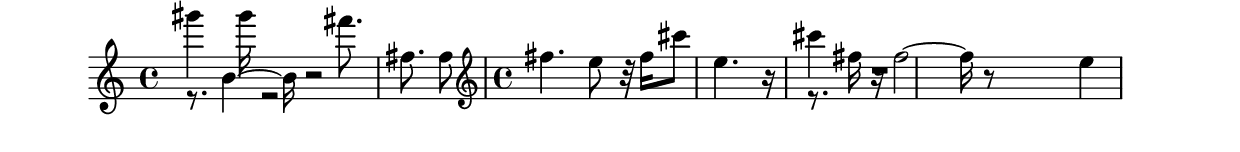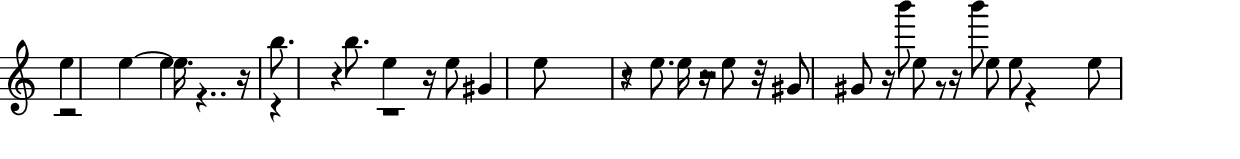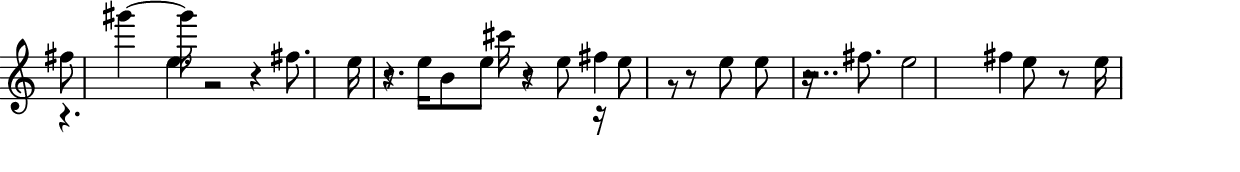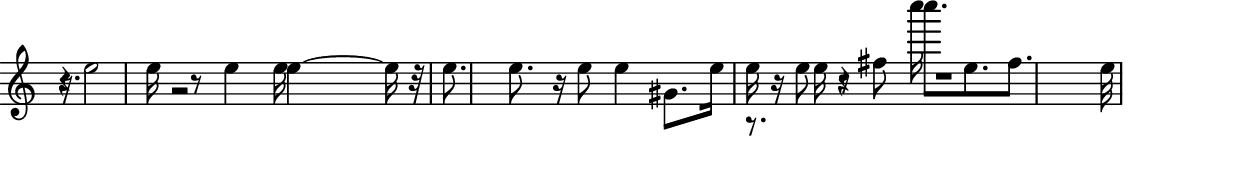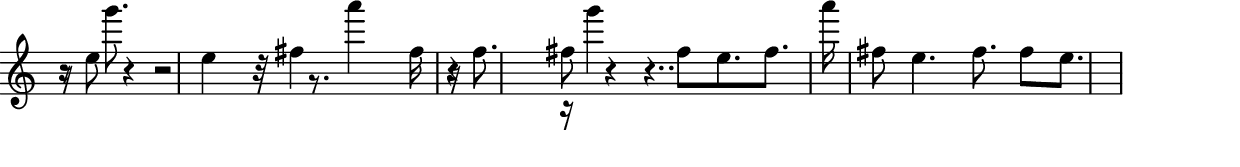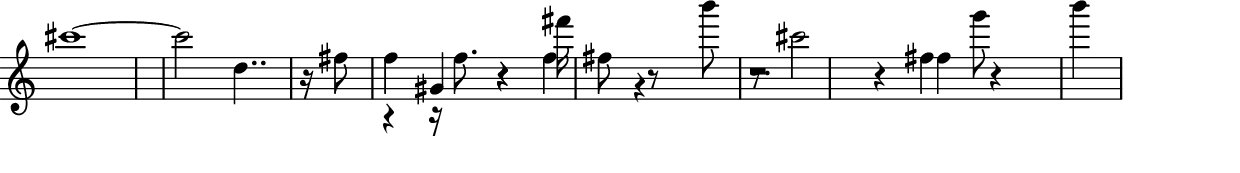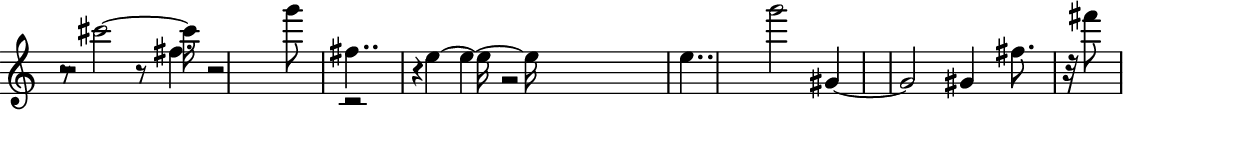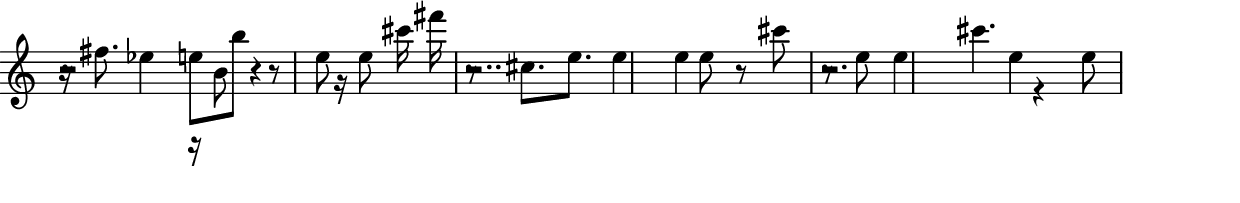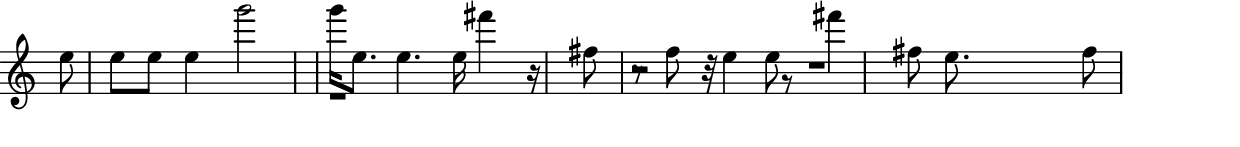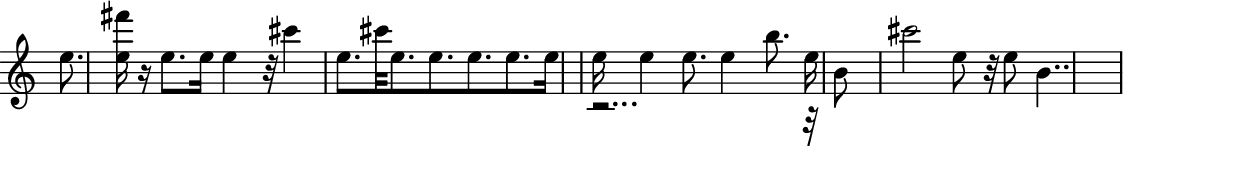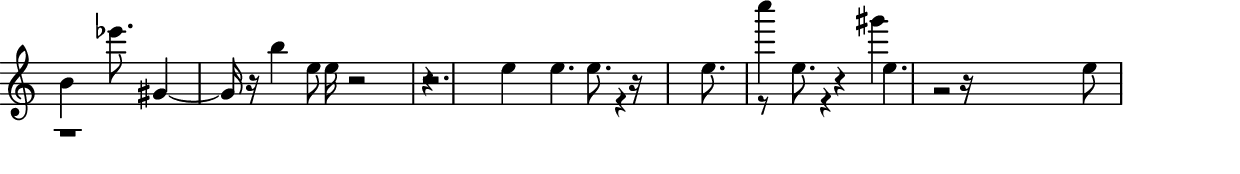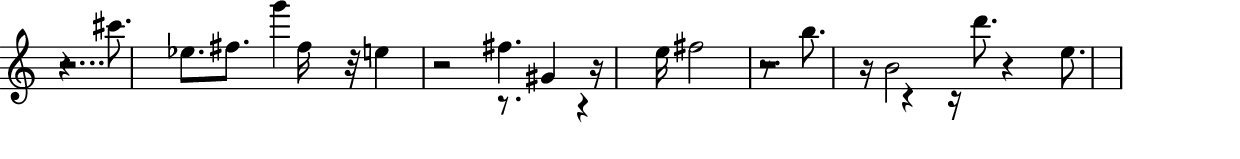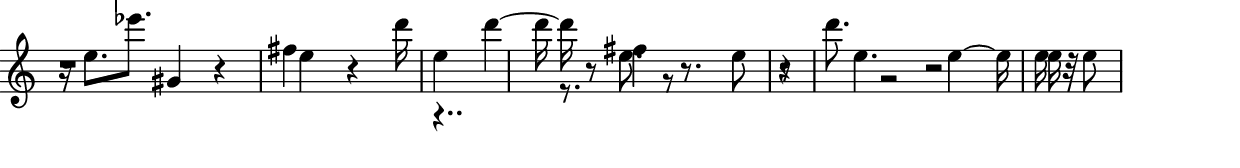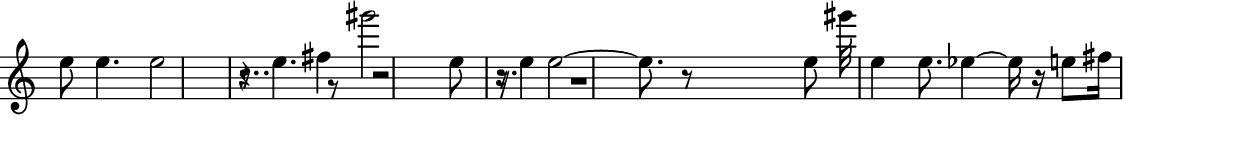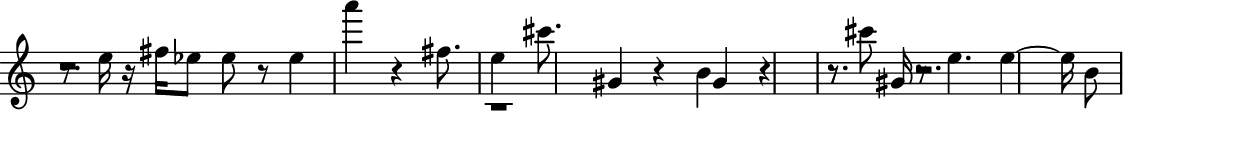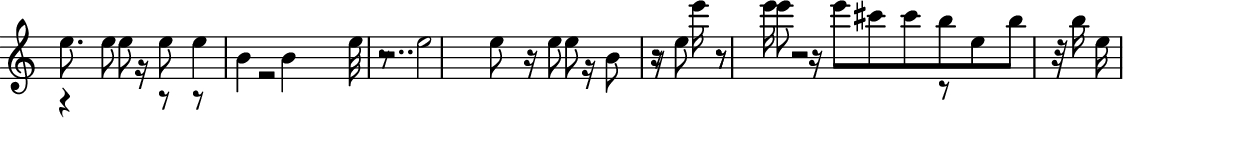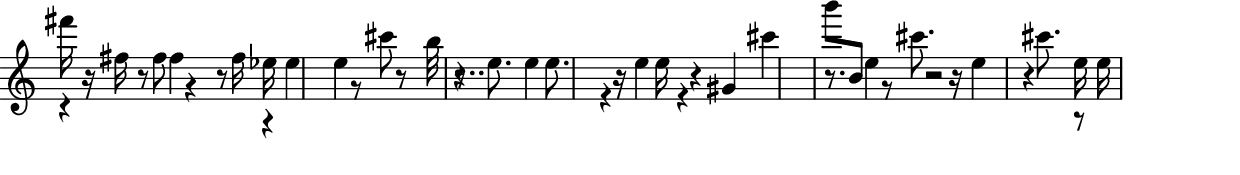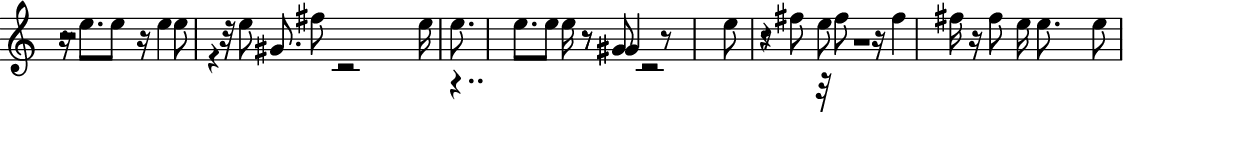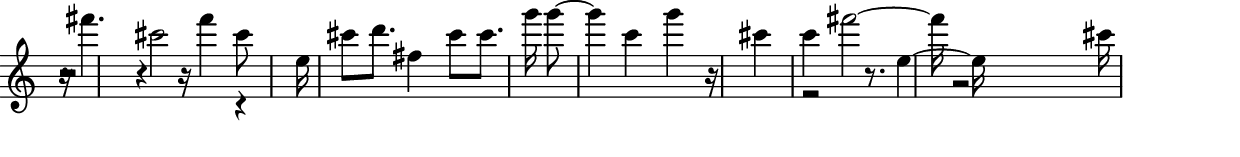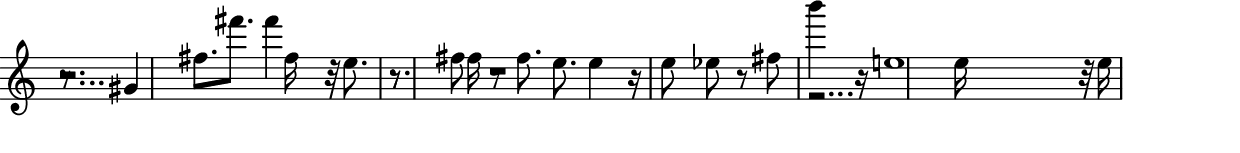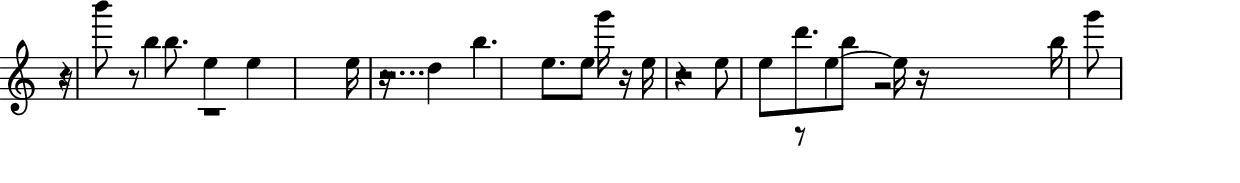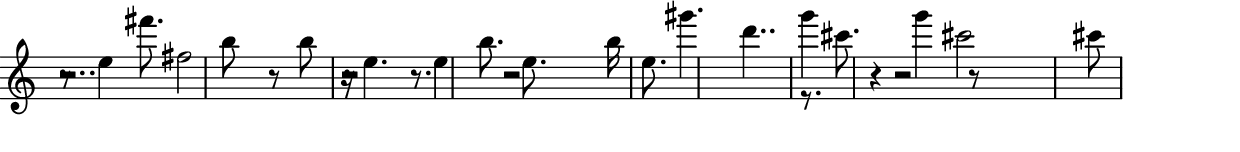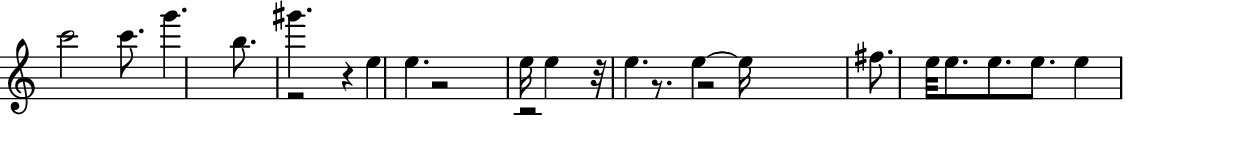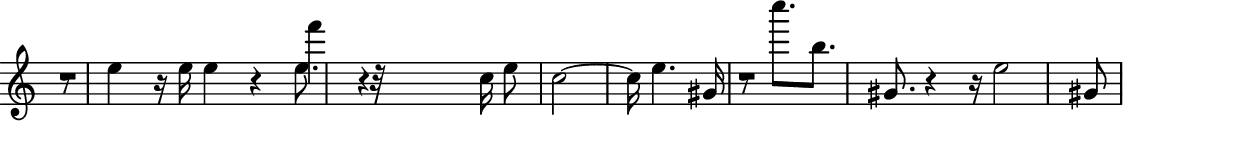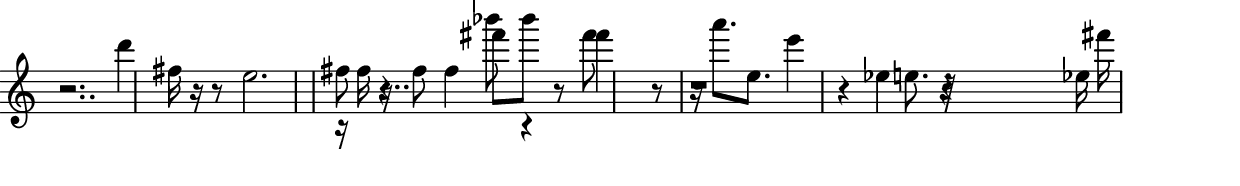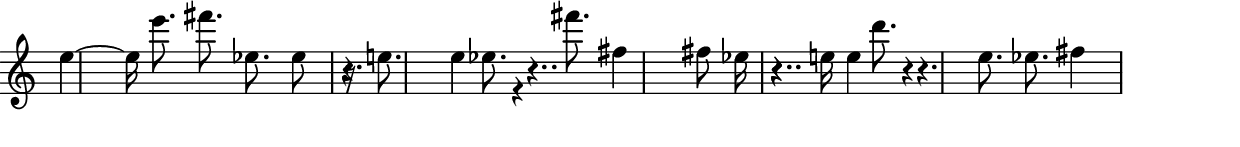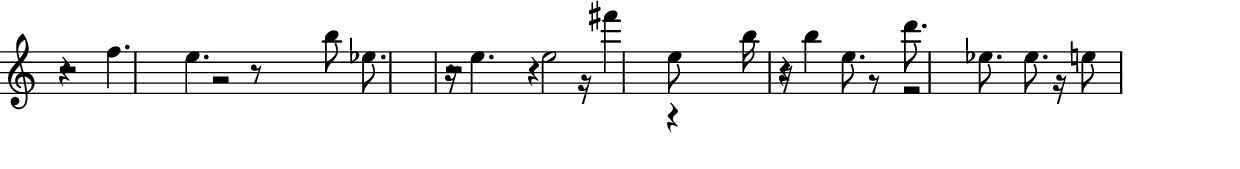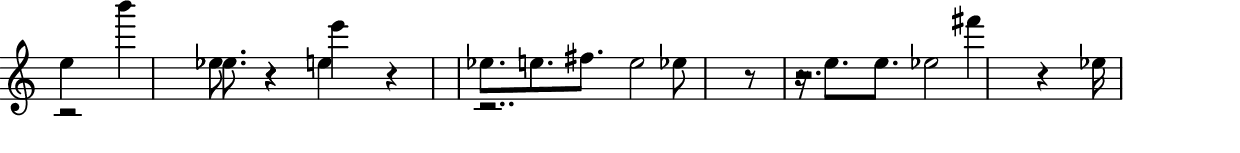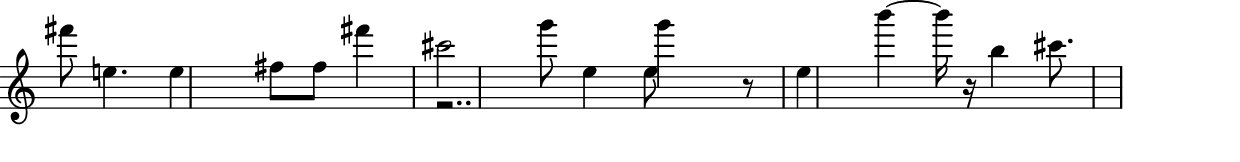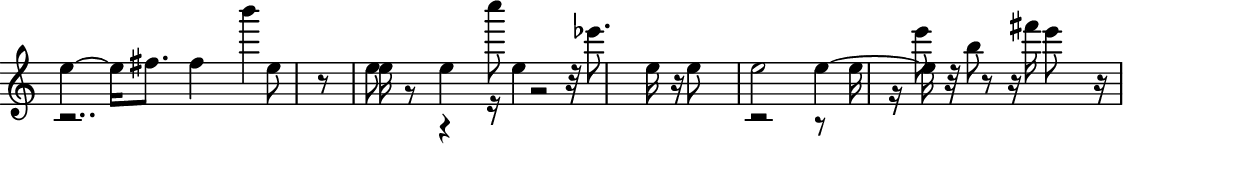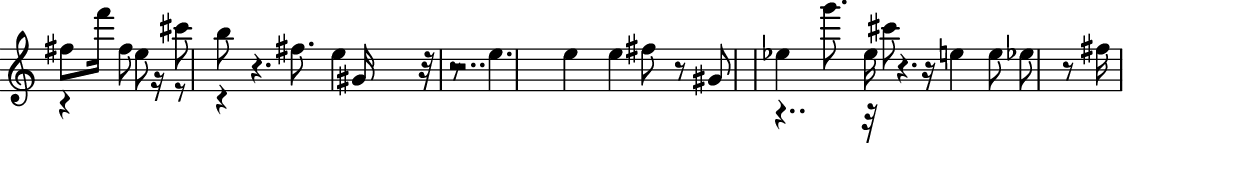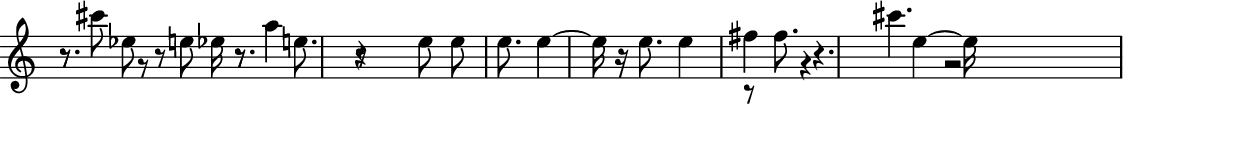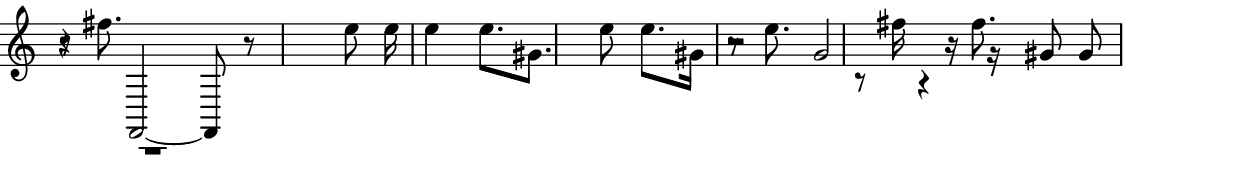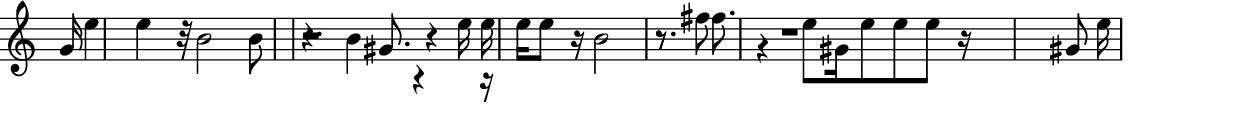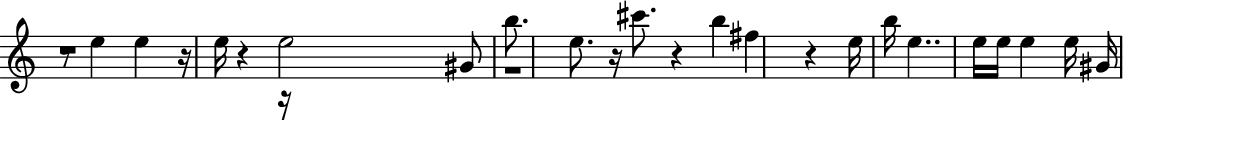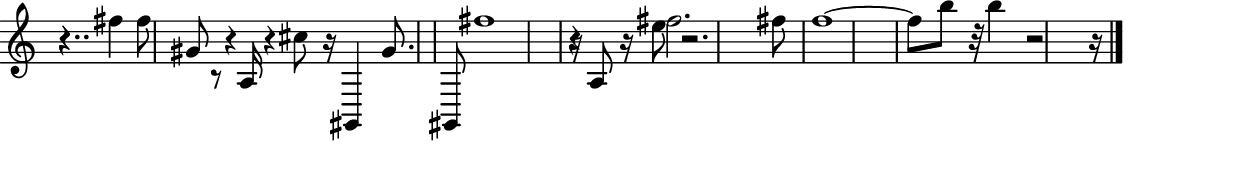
\version "2.24" 
\include "lilypond-book-preamble.ly"
    
color = #(define-music-function (parser location color) (string?) #{
        \once \override NoteHead #'color = #(x11-color color)
        \once \override Stem #'color = #(x11-color color)
        \once \override Rest #'color = #(x11-color color)
        \once \override Beam #'color = #(x11-color color)
     #})
    
\header { 
 
  } 
 
\score  { 
 
      << \new Staff  = ybcfbwxdbzawe { 
               << \new Voice { gis''' 4  
                      gis''' 16  
                      r 2  
                      fis''' 8.  
                      fis'' 8.  
                      fis'' 8  ~  
                       } 
                     
 
                \new Voice { r 8.  
                      b' 4  ~  
                      b' 16  
                      r 2  
                       } 
                     
 
                 >>
               
             \clef "treble" 
             \time 4/4
             \bar "|"  %{ end measure 1 %} 
             fis'' 4.  
             e'' 8  
             r 32  
             fis'' 16  
             cis''' 8  
             e'' 4.  
             r 16  
             \bar "|"  %{ end measure 2 %} 
             
               << \new Voice { cis''' 4  
                      r 16  
                      fis'' 2  ~  
                      fis'' 16  
                      r 8  
                       } 
                     
 
                \new Voice { r 8.  
                      fis'' 16  
                      r 1  
                      e'' 4  
                       } 
                     
 
                 >>
               
             \bar "|"  %{ end measure 3 %} 
             
               << \new Voice { e'' 4  
                      e'' 4  ~  
                      e'' 16  
                      r 4..  
                       } 
                     
 
                \new Voice { r 2  
                      e'' 4..  
                      r 16  
                       } 
                     
 
                 >>
               
             \bar "|"  %{ end measure 4 %} 
             
               << \new Voice { b'' 8.  
                      r 4  
                      e'' 4  
                      r 16  
                      e'' 8  
                      gis' 4  
                      e'' 8  ~  
                       } 
                     
 
                \new Voice { r 4  
                      b'' 8.  
                      r 1  
                       } 
                     
 
                 >>
               
             \bar "|"  %{ end measure 5 %} 
             
               << \new Voice { r 8  
                      e'' 8.  
                      r 16  
                      e'' 8  
                      r 32  
                      gis' 8  
                      gis' 8  
                      r 16  
                      e'' 8  
                      r 16  
                      b''' 8  
                      e'' 8  
                       } 
                     
 
                \new Voice { r 4  
                      e'' 16  
                      r 2  
                      b''' 8  
                      r 8  
                      e'' 8  
                      r 4  
                       } 
                     
 
                 >>
               
             e'' 8  
             \bar "|"  %{ end measure 6 %} 
             
               << \new Voice { fis'' 8  
                      gis''' 4  ~  
                      gis''' 16  
                      r 2  
                      fis'' 8.  
                      e'' 16  ~  
                       } 
                     
 
                \new Voice { r 4.  
                      e'' 4.  
                      r 4  
                       } 
                     
 
                 >>
               
             \bar "|"  %{ end measure 7 %} 
             
               << \new Voice { r 8  
                      e'' 16  
                      b' 8  
                      e'' 8  
                      r 8  
                      e'' 8  
                      fis'' 4  
                      r 8  
                      e'' 8  ~  
                       } 
                     
 
                \new Voice { r 4.  
                      cis''' 16  
                      r 4  
                      r 16  
                      e'' 8  
                      r 8  
                       } 
                     
 
                 >>
               
             e'' 8  
             \bar "|"  %{ end measure 8 %} 
             
               << \new Voice { r 16  
                      fis'' 8.  
                      e'' 2  
                      fis'' 4  
                      r 8  
                       } 
                     
 
                \new Voice { r 2..  
                      e'' 8  
                       } 
                     
 
                 >>
               
             e'' 16  
             \bar "|"  %{ end measure 9 %} 
             
               << \new Voice { r 16  
                      e'' 2  
                      r 8  
                      e'' 4  
                      e'' 4  ~  
                      e'' 16  
                      r 32  
                       } 
                     
 
                \new Voice { r 4.  
                      e'' 16  
                      r 2  
                      e'' 16  ~  
                       } 
                     
 
                 >>
               
             \bar "|"  %{ end measure 10 %} 
             e'' 8.  
             e'' 8.  
             r 16  
             e'' 8  
             e'' 4  
             gis' 8.  
             e'' 16  ~  
             \bar "|"  %{ end measure 11 %} 
             
               << \new Voice { e'' 16  
                      r 16  
                      e'' 8  
                      r 8  
                      fis'' 8  
                      c'''' 8.  
                      e'' 8.  
                      fis'' 8.  ~  
                       } 
                     
 
                \new Voice { r 8.  
                      e'' 16  
                      r 4  
                      c'''' 16  
                      r 1  
                       } 
                     
 
                 >>
               
             e'' 32  
             \bar "|"  %{ end measure 12 %} 
             
               << \new Voice { r 16  
                      e'' 8  
                      r 4  
                      e'' 4  
                      r 32  
                      fis'' 4  
                      a''' 4  ~  
                       } 
                     
 
                \new Voice { r 8  
                      g''' 8.  
                      r 2  
                      r 8.  
                       } 
                     
 
                 >>
               
             fis'' 16  
             \bar "|"  %{ end measure 13 %} 
             
               << \new Voice { r 16  
                      fis'' 8.  
                      fis'' 8  
                      r 4  
                      fis'' 8  
                      e'' 8.  
                      fis'' 8.  ~  
                       } 
                     
 
                \new Voice { r 4  
                      r 16  
                      g''' 4  
                      r 4..  
                       } 
                     
 
                 >>
               
             a''' 16  
             \bar "|"  %{ end measure 14 %} 
             fis'' 8  
             e'' 4.  
             fis'' 8.  
             fis'' 8  
             e'' 8.  
             \bar "|"  %{ end measure 15 %} 
             cis''' 1  ~  
             \bar "|"  %{ end measure 16 %} 
             cis''' 2  
             d'' 4..  
             r 16  
             fis'' 8  ~  
             \bar "|"  %{ end measure 17 %} 
             
               << \new Voice { fis'' 4  
                      gis' 4  
                      r 4  
                      fis''' 16  
                      fis'' 8  
                      r 4  
                      b''' 8  ~  
                       } 
                     
 
                \new Voice { r 4  
                      r 16  
                      fis'' 8.  
                      r 4  
                      fis'' 4  
                      r 8  
                       } 
                     
 
                 >>
               
             \bar "|"  %{ end measure 18 %} 
             
               << \new Voice { r 8.  
                      cis''' 2  
                      r 4  
                      fis'' 4  
                      g''' 8  ~  
                       } 
                     
 
                \new Voice { r 1  
                      fis'' 4  
                      r 4  
                       } 
                     
 
                 >>
               
             b''' 4  
             \bar "|"  %{ end measure 19 %} 
             
               << \new Voice { r 8  
                      cis''' 2  ~  
                      cis''' 16  
                      r 2  
                       } 
                     
 
                \new Voice { r 2  
                      r 8  
                      fis'' 4.  
                       } 
                     
 
                 >>
               
             g''' 8  
             \bar "|"  %{ end measure 20 %} 
             
               << \new Voice { fis'' 4..  
                      r 4  
                      e'' 4  ~  
                      e'' 16  ~  
                       } 
                     
 
                \new Voice { r 2  
                      e'' 4  ~  
                      e'' 16  
                      r 2  
                       } 
                     
 
                 >>
               
             \bar "|"  %{ end measure 21 %} 
             e'' 4..  
             g''' 2  
             gis' 4  ~  
             \bar "|"  %{ end measure 22 %} 
             gis' 2  
             gis' 4  
             fis'' 8.  
             r 32  
             fis''' 8  ~  
             \bar "|"  %{ end measure 23 %} 
             
               << \new Voice { r 16  
                      fis'' 8.  
                      ees'' 4  
                      e'' 8  
                      b'' 8  
                      r 8  
                      e'' 8  
                      e'' 8  
                      cis''' 16  ~  
                       } 
                     
 
                \new Voice { r 2  
                      r 16  
                      b' 8  
                      r 4  
                      r 16  
                       } 
                     
 
                 >>
               
             fis''' 16  
             \bar "|"  %{ end measure 24 %} 
             
               << \new Voice { r 8  
                      cis'' 8.  
                      e'' 8.  
                      e'' 4  
                      e'' 4  
                      r 8  
                       } 
                     
 
                \new Voice { r 2..  
                      e'' 8  ~  
                       } 
                     
 
                 >>
               
             cis''' 8  
             \bar "|"  %{ end measure 25 %} 
             
               << \new Voice { r 8  
                      e'' 8  
                      e'' 4  
                      cis''' 4.  
                      r 4  
                       } 
                     
 
                \new Voice { r 2.  
                      e'' 4  
                       } 
                     
 
                 >>
               
             e'' 8  
             \bar "|"  %{ end measure 26 %} 
             e'' 8  
             e'' 8  
             e'' 8  
             e'' 4  
             g''' 2  ~  
             \bar "|"  %{ end measure 27 %} 
             
               << \new Voice { g''' 16  
                      e'' 8.  
                      e'' 4.  
                      e'' 16  
                      fis''' 4  
                      r 16  
                       } 
                     
 
                \new Voice { r 1  
                      fis'' 8  ~  
                       } 
                     
 
                 >>
               
             \bar "|"  %{ end measure 28 %} 
             
               << \new Voice { r 8  
                      fis'' 8  
                      r 32  
                      e'' 4  
                      r 8  
                      fis''' 4  
                      fis'' 8  
                      e'' 8.  
                       } 
                     
 
                \new Voice { r 2  
                      e'' 8  
                      r 1  
                       } 
                     
 
                 >>
               
             fis'' 8  
             \bar "|"  %{ end measure 29 %} 
             e'' 8.  
             < fis'''  e''  > 16   
             r 16  
             e'' 8.  
             e'' 16  
             e'' 4  
             r 32  
             cis''' 4  ~  
             \bar "|"  %{ end measure 30 %} 
             e'' 8.  
             cis''' 32  
             e'' 8.  
             e'' 8.  
             e'' 8.  
             e'' 8.  
             e'' 16  ~  
             \bar "|"  %{ end measure 31 %} 
             
               << \new Voice { e'' 16  
                      e'' 4  
                      e'' 8.  
                      e'' 4  
                      b'' 8.  
                      r 32  
                      b' 8  
                       } 
                     
 
                \new Voice { r 2...  
                      e'' 16  
                       } 
                     
 
                 >>
               
             \bar "|"  %{ end measure 32 %} 
             cis''' 2  
             e'' 8  
             r 32  
             e'' 8  
             b' 4..  ~  
             \bar "|"  %{ end measure 33 %} 
             
               << \new Voice { b' 4  
                      ees''' 8.  
                      gis' 4  ~  
                      gis' 16  
                      r 16  
                      b'' 4  
                      e'' 16  ~  
                       } 
                     
 
                \new Voice { r 1  
                      e'' 8  
                      r 2  
                       } 
                     
 
                 >>
               
             \bar "|"  %{ end measure 34 %} 
             
               << \new Voice { r 4  
                      e'' 4  
                      e'' 4.  
                      r 4  
                       } 
                     
 
                \new Voice { r 2.  
                      e'' 8.  
                      r 16  
                       } 
                     
 
                 >>
               
             e'' 8.  
             \bar "|"  %{ end measure 35 %} 
             
               << \new Voice { c'''' 4  
                      r 4  
                      gis''' 4  
                      r 2  
                      e'' 8  ~  
                       } 
                     
 
                \new Voice { r 8  
                      e'' 8.  
                      r 4  
                      e'' 4.  
                      r 16  
                       } 
                     
 
                 >>
               
             \bar "|"  %{ end measure 36 %} 
             
               << \new Voice { r 4  
                      cis''' 8.  
                      ees'' 8.  
                      fis'' 8.  
                      g''' 4  
                      r 32  
                       } 
                     
 
                \new Voice { r 2...  
                      fis'' 16  ~  
                       } 
                     
 
                 >>
               
             e'' 4  
             \bar "|"  %{ end measure 37 %} 
             
               << \new Voice { r 2  
                      fis'' 4.  
                      r 4  
                      e'' 16  ~  
                       } 
                     
 
                \new Voice { r 2  
                      r 8.  
                      gis' 4  
                      r 16  
                       } 
                     
 
                 >>
               
             fis'' 2  
             \bar "|"  %{ end measure 38 %} 
             
               << \new Voice { r 8.  
                      b'' 8.  
                      r 16  
                      b' 2  
                      r 4  
                       } 
                     
 
                \new Voice { r 2  
                      r 4  
                      r 16  
                      d''' 8.  ~  
                       } 
                     
 
                 >>
               
             e'' 8.  
             \bar "|"  %{ end measure 39 %} 
             
               << \new Voice { r 16  
                      e'' 8.  
                      ees''' 8.  
                      gis' 4  
                      r 4  
                      fis'' 4  
                       } 
                     
 
                \new Voice { r 1  
                      e'' 4  
                      r 4  
                       } 
                     
 
                 >>
               
             d''' 16  
             \bar "|"  %{ end measure 40 %} 
             
               << \new Voice { e'' 4  
                      d''' 4  ~  
                      d''' 16  
                      r 8  
                      fis'' 4  
                      r 8.  
                      e'' 8  ~  
                       } 
                     
 
                \new Voice { r 4..  
                      d''' 16  
                      r 8.  
                      e'' 8.  
                      r 8  
                       } 
                     
 
                 >>
               
             \bar "|"  %{ end measure 41 %} 
             
               << \new Voice { r 8  
                      d''' 8.  
                      r 2  
                      e'' 4  ~  
                      e'' 16  
                      e'' 16  ~  
                       } 
                     
 
                \new Voice { r 4  
                      e'' 4.  
                      r 2  
                      e'' 16  
                      r 32  
                       } 
                     
 
                 >>
               
             e'' 8  
             \bar "|"  %{ end measure 42 %} 
             e'' 8  
             e'' 4.  
             e'' 2  ~  
             \bar "|"  %{ end measure 43 %} 
             
               << \new Voice { r 8  
                      e'' 4.  
                      r 8  
                      gis''' 2  ~  
                       } 
                     
 
                \new Voice { r 4..  
                      fis'' 4  
                      r 2  
                       } 
                     
 
                 >>
               
             e'' 8  
             \bar "|"  %{ end measure 44 %} 
             
               << \new Voice { r 16  
                      e'' 4  
                      r 1  
                      e'' 8  ~  
                       } 
                     
 
                \new Voice { r 8.  
                      e'' 2  ~  
                      e'' 8.  
                      r 8  
                       } 
                     
 
                 >>
               
             gis''' 32  
             \bar "|"  %{ end measure 45 %} 
             e'' 4  
             e'' 8.  
             ees'' 4  ~  
             ees'' 16  
             r 16  
             e'' 8  
             fis'' 16  ~  
             \bar "|"  %{ end measure 46 %} 
             
               << \new Voice { r 8.  
                      e'' 16  
                      r 16  
                      fis'' 16  
                      ees'' 8  
                      ees'' 8  
                      r 8  
                      ees'' 4  
                       } 
                     
 
                \new Voice { r 1  
                      a''' 4  
                      r 4  
                       } 
                     
 
                 >>
               
             fis'' 8.  
             \bar "|"  %{ end measure 47 %} 
             
               << \new Voice { e'' 4  
                      cis''' 8.  
                      gis' 4  
                      r 4  
                      b' 4  ~  
                       } 
                     
 
                \new Voice { r 1  
                      gis' 4  
                      r 4  
                       } 
                     
 
                 >>
               
             \bar "|"  %{ end measure 48 %} 
             
               << \new Voice { r 8  
                      cis''' 8  
                      r 8  
                      e'' 4.  
                      e'' 4  ~  
                      e'' 16  ~  
                       } 
                     
 
                \new Voice { r 8.  
                      gis' 16  
                      r 2.  
                       } 
                     
 
                 >>
               
             b' 8  
             \bar "|"  %{ end measure 49 %} 
             
               << \new Voice { e'' 8.  
                      e'' 8  
                      r 16  
                      e'' 8  
                      r 8  
                      b' 4  
                      b' 4  ~  
                       } 
                     
 
                \new Voice { r 4  
                      e'' 8  
                      r 8  
                      e'' 4  
                      r 2  
                       } 
                     
 
                 >>
               
             e'' 32  
             \bar "|"  %{ end measure 50 %} 
             
               << \new Voice { r 8  
                      e'' 2  
                      e'' 8  
                      r 16  
                      e'' 8  
                      r 16  
                       } 
                     
 
                \new Voice { r 2..  
                      e'' 8  ~  
                       } 
                     
 
                 >>
               
             b' 8  
             \bar "|"  %{ end measure 51 %} 
             
               << \new Voice { r 16  
                      e'' 8  
                      r 8  
                      e''' 8  
                      r 16  
                      e''' 8  
                      cis''' 8  
                      cis''' 8  
                      b'' 8  
                      e'' 8  
                      b'' 8  
                      r 32  
                      b'' 16  ~  
                       } 
                     
 
                \new Voice { r 8  
                      e''' 16  
                      r 8  
                      e''' 16  
                      r 2  
                      r 8  
                       } 
                     
 
                 >>
               
             e'' 16  
             \bar "|"  %{ end measure 52 %} 
             
               << \new Voice { fis''' 16  
                      r 16  
                      fis'' 16  
                      r 8  
                      fis'' 4  
                      r 8  
                      ees'' 16  
                      ees'' 4  
                      r 8  
                      cis''' 8  ~  
                       } 
                     
 
                \new Voice { r 4  
                      fis'' 8  
                      r 4  
                      fis'' 16  
                      r 4  
                      e'' 4  
                      r 8  
                       } 
                     
 
                 >>
               
             b'' 32  
             \bar "|"  %{ end measure 53 %} 
             
               << \new Voice { r 8  
                      e'' 8.  
                      e'' 4  
                      r 4  
                      e'' 16  
                      r 4  
                      gis' 4  
                       } 
                     
 
                \new Voice { r 4..  
                      e'' 8.  
                      r 16  
                      e'' 4  
                      r 4  
                       } 
                     
 
                 >>
               
             cis''' 4  
             \bar "|"  %{ end measure 54 %} 
             
               << \new Voice { b''' 8  
                      b' 8  
                      r 8  
                      cis''' 8.  
                      r 16  
                      e'' 4  
                      r 4  
                      e'' 16  
                      e'' 16  ~  
                       } 
                     
 
                \new Voice { r 8.  
                      e'' 4  
                      r 2  
                      cis''' 8.  
                      r 8  
                       } 
                     
 
                 >>
               
             \bar "|"  %{ end measure 55 %} 
             
               << \new Voice { r 16  
                      e'' 8.  
                      e'' 8  
                      r 16  
                      e'' 4  
                      r 32  
                      e'' 8  
                      gis' 8.  
                       } 
                     
 
                \new Voice { r 2  
                      e'' 8  
                      r 4  
                      fis'' 8  
                      r 2  
                       } 
                     
 
                 >>
               
             e'' 16  
             \bar "|"  %{ end measure 56 %} 
             
               << \new Voice { e'' 8.  
                      e'' 8.  
                      e'' 8  
                      r 8  
                      gis' 8  
                      r 2  
                      e'' 8  ~  
                       } 
                     
 
                \new Voice { r 4..  
                      e'' 16  
                      r 8  
                      gis' 4  
                      r 8  
                       } 
                     
 
                 >>
               
             \bar "|"  %{ end measure 57 %} 
             
               << \new Voice { r 8  
                      fis'' 8  
                      r 32  
                      fis'' 8  
                      r 16  
                      fis'' 4  
                      fis'' 16  
                      r 16  
                      fis'' 8  
                      e'' 16  
                      e'' 8.  ~  
                       } 
                     
 
                \new Voice { r 4  
                      e'' 8  
                      r 1  
                       } 
                     
 
                 >>
               
             e'' 8  
             \bar "|"  %{ end measure 58 %} 
             
               << \new Voice { r 16  
                      fis''' 4.  
                      r 4  
                      r 16  
                      f''' 4  
                      cis''' 8  ~  
                       } 
                     
 
                \new Voice { r 2  
                      cis''' 2  
                      r 4  
                       } 
                     
 
                 >>
               
             e'' 16  
             \bar "|"  %{ end measure 59 %} 
             cis''' 8  
             d''' 8.  
             fis'' 4  
             cis''' 8  
             cis''' 8.  
             g''' 16  
             g''' 8  ~  
             \bar "|"  %{ end measure 60 %} 
             g''' 4  
             c''' 4  
             g''' 4  
             r 16  
             cis''' 4  ~  
             \bar "|"  %{ end measure 61 %} 
             
               << \new Voice { cis''' 4  
                      fis''' 2  ~  
                      fis''' 16  
                      r 2  
                       } 
                     
 
                \new Voice { r 2  
                      r 8.  
                      e'' 4  ~  
                      e'' 16  ~  
                       } 
                     
 
                 >>
               
             cis''' 16  
             \bar "|"  %{ end measure 62 %} 
             
               << \new Voice { r 8.  
                      gis' 4  
                      fis'' 8.  
                      fis''' 8.  
                      fis''' 4  
                      r 32  
                       } 
                     
 
                \new Voice { r 2...  
                      fis'' 16  ~  
                       } 
                     
 
                 >>
               
             e'' 8.  
             \bar "|"  %{ end measure 63 %} 
             
               << \new Voice { r 8  
                      fis'' 8  
                      r 8  
                      fis'' 8.  
                      e'' 8.  
                      e'' 4  
                      r 16  
                      e'' 8  ~  
                       } 
                     
 
                \new Voice { r 8.  
                      fis'' 16  
                      r 1  
                      ees'' 8  
                      r 8  
                       } 
                     
 
                 >>
               
             fis'' 8  
             \bar "|"  %{ end measure 64 %} 
             
               << \new Voice { b''' 4  
                      r 16  
                      e'' 1  
                      r 32  
                       } 
                     
 
                \new Voice { r 2...  
                      e'' 16  ~  
                       } 
                     
 
                 >>
               
             e'' 16  
             \bar "|"  %{ end measure 65 %} 
             
               << \new Voice { r 16  
                      b''' 8  
                      r 8  
                      b'' 8.  
                      e'' 4  
                      e'' 4  ~  
                       } 
                     
 
                \new Voice { r 4  
                      b'' 4  
                      r 1  
                       } 
                     
 
                 >>
               
             e'' 16  
             \bar "|"  %{ end measure 66 %} 
             
               << \new Voice { r 16  
                      d'' 4  
                      b'' 4.  
                      e'' 8.  
                      e'' 8  
                      r 16  
                       } 
                     
 
                \new Voice { r 2...  
                      g''' 16  ~  
                       } 
                     
 
                 >>
               
             e'' 16  
             \bar "|"  %{ end measure 67 %} 
             
               << \new Voice { r 4  
                      e'' 8  
                      e'' 8  
                      d''' 8.  
                      b'' 8  
                      r 2  
                      b'' 16  ~  
                       } 
                     
 
                \new Voice { r 2  
                      r 8  
                      e'' 4  ~  
                      e'' 16  
                      r 16  
                       } 
                     
 
                 >>
               
             g''' 8  
             \bar "|"  %{ end measure 68 %} 
             
               << \new Voice { r 8  
                      e'' 4  
                      fis''' 8.  
                      fis'' 2  
                      r 8  
                       } 
                     
 
                \new Voice { r 2..  
                      b'' 8  ~  
                       } 
                     
 
                 >>
               
             b'' 8  
             \bar "|"  %{ end measure 69 %} 
             
               << \new Voice { r 16  
                      e'' 4.  
                      r 8.  
                      b'' 8.  
                      e'' 8.  
                       } 
                     
 
                \new Voice { r 2  
                      e'' 4  
                      r 2  
                       } 
                     
 
                 >>
               
             b'' 16  
             \bar "|"  %{ end measure 70 %} 
             e'' 8.  
             gis''' 4.  
             d''' 4..  
             \bar "|"  %{ end measure 71 %} 
             
               << \new Voice { g''' 4  
                      r 4  
                      g''' 4  
                      cis''' 2  
                      cis''' 8  ~  
                       } 
                     
 
                \new Voice { r 8.  
                      cis''' 8.  
                      r 2  
                      r 8  
                       } 
                     
 
                 >>
               
             \bar "|"  %{ end measure 72 %} 
             cis''' 2  
             cis''' 8.  
             g''' 4.  
             b'' 8.  
             \bar "|"  %{ end measure 73 %} 
             
               << \new Voice { gis''' 4.  
                      r 4  
                      e'' 4.  
                       } 
                     
 
                \new Voice { r 2  
                      e'' 4  
                      r 2  
                       } 
                     
 
                 >>
               
             \bar "|"  %{ end measure 74 %} 
             
               << \new Voice { e'' 16  
                      e'' 4  
                      r 32  
                      e'' 4.  
                      r 2  
                       } 
                     
 
                \new Voice { r 2  
                      r 8.  
                      e'' 4  ~  
                      e'' 16  ~  
                       } 
                     
 
                 >>
               
             \bar "|"  %{ end measure 75 %} 
             fis'' 8.  
             e'' 32  
             e'' 8.  
             e'' 8.  
             e'' 8.  
             e'' 4  ~  
             \bar "|"  %{ end measure 76 %} 
             
               << \new Voice { r 8  
                      e'' 4  
                      r 16  
                      e'' 16  
                      e'' 4  
                      r 4  
                      f''' 4  
                      r 32  
                       } 
                     
 
                \new Voice { r 1  
                      e'' 8.  
                      r 4  
                      c'' 16  ~  
                       } 
                     
 
                 >>
               
             e'' 8  
             \bar "|"  %{ end measure 77 %} 
             c'' 2  ~  
             c'' 16  
             e'' 4.  
             gis' 16  ~  
             \bar "|"  %{ end measure 78 %} 
             
               << \new Voice { r 8  
                      c'''' 8.  
                      b'' 8.  
                      gis' 8.  
                      r 4  
                      r 16  
                       } 
                     
 
                \new Voice { r 1  
                      e'' 2  ~  
                       } 
                     
 
                 >>
               
             gis' 8  
             \bar "|"  %{ end measure 79 %} 
             
               << \new Voice { r 2.  
                      d''' 4  
                      r 8  
                       } 
                     
 
                \new Voice { r 2..  
                      fis'' 16  
                      r 16  
                       } 
                     
 
                 >>
               
             e'' 2.  
             \bar "|"  %{ end measure 80 %} 
             
               << \new Voice { fis'' 8  
                      r 16  
                      fis'' 8  
                      fis'' 4  
                      fis''' 8  
                      bes''' 8  
                      r 8  
                      fis''' 4  
                      r 8  
                       } 
                     
 
                \new Voice { r 16  
                      fis'' 16  
                      r 4..  
                      bes''' 8  
                      r 4  
                      fis''' 8  ~  
                       } 
                     
 
                 >>
               
             \bar "|"  %{ end measure 81 %} 
             
               << \new Voice { r 16  
                      a''' 8.  
                      e'' 8.  
                      e''' 4  
                      r 4  
                      ees'' 4  
                      r 32  
                       } 
                     
 
                \new Voice { r 1  
                      e'' 8.  
                      r 4  
                      ees'' 16  ~  
                       } 
                     
 
                 >>
               
             fis''' 16  
             \bar "|"  %{ end measure 82 %} 
             ees'' 4  ~  
             ees'' 16  
             e''' 8.  
             fis''' 8.  
             ees'' 8.  
             ees'' 8  ~  
             \bar "|"  %{ end measure 83 %} 
             
               << \new Voice { r 16  
                      e'' 8.  
                      e'' 4  
                      r 4  
                      fis''' 8.  
                      fis'' 4  
                      fis'' 8  ~  
                       } 
                     
 
                \new Voice { r 4.  
                      ees'' 8.  
                      r 4..  
                       } 
                     
 
                 >>
               
             ees'' 16  
             \bar "|"  %{ end measure 84 %} 
             
               << \new Voice { r 4  
                      e'' 16  
                      e'' 4  
                      r 4  
                      e'' 8.  
                      ees'' 8.  ~  
                       } 
                     
 
                \new Voice { r 4..  
                      d''' 8.  
                      r 4.  
                       } 
                     
 
                 >>
               
             fis'' 4  
             \bar "|"  %{ end measure 85 %} 
             
               << \new Voice { r 4  
                      fis'' 4.  
                      r 2  
                      b'' 8  ~  
                       } 
                     
 
                \new Voice { r 2  
                      e'' 4.  
                      r 8  
                       } 
                     
 
                 >>
               
             ees'' 8.  
             \bar "|"  %{ end measure 86 %} 
             
               << \new Voice { r 16  
                      e'' 4.  
                      r 4  
                      r 16  
                      fis''' 4  
                      e'' 8  ~  
                       } 
                     
 
                \new Voice { r 2  
                      e'' 2  
                      r 4  
                       } 
                     
 
                 >>
               
             b'' 16  
             \bar "|"  %{ end measure 87 %} 
             
               << \new Voice { r 16  
                      b'' 4  
                      r 8  
                      d''' 8.  
                      ees'' 8.  
                      ees'' 8.  
                       } 
                     
 
                \new Voice { r 4  
                      e'' 8.  
                      r 2  
                      r 16  
                       } 
                     
 
                 >>
               
             e'' 8  
             \bar "|"  %{ end measure 88 %} 
             
               << \new Voice { e'' 4  
                      b''' 4  
                      ees'' 8.  
                      r 4  
                      e''' 4  
                      r 4  
                       } 
                     
 
                \new Voice { r 2  
                      ees'' 8.  
                      r 4  
                      e'' 4  
                       } 
                     
 
                 >>
               
             \bar "|"  %{ end measure 89 %} 
             
               << \new Voice { ees'' 8.  
                      e'' 8.  
                      fis'' 8.  
                      e'' 2  
                      r 8  
                       } 
                     
 
                \new Voice { r 2..  
                      ees'' 8  ~  
                       } 
                     
 
                 >>
               
             \bar "|"  %{ end measure 90 %} 
             
               << \new Voice { r 16  
                      e'' 8.  
                      e'' 8.  
                      ees'' 2  
                      r 4  
                       } 
                     
 
                \new Voice { r 2.  
                      fis''' 4  ~  
                       } 
                     
 
                 >>
               
             ees'' 16  
             \bar "|"  %{ end measure 91 %} 
             fis''' 8  
             e'' 4.  
             e'' 4  
             fis'' 8  
             fis'' 8  
             fis''' 4  
             \bar "|"  %{ end measure 92 %} 
             
               << \new Voice { cis''' 2  
                      g''' 8  
                      e'' 4  
                      g''' 4  
                      r 8  
                       } 
                     
 
                \new Voice { r 2..  
                      e'' 8  ~  
                       } 
                     
 
                 >>
               
             \bar "|"  %{ end measure 93 %} 
             e'' 4  
             b''' 4  ~  
             b''' 16  
             r 16  
             b'' 4  
             cis''' 8.  
             \bar "|"  %{ end measure 94 %} 
             
               << \new Voice { e'' 4  ~  
                      e'' 16  
                      fis'' 8.  
                      fis'' 4  
                      b''' 4  
                      r 8  
                       } 
                     
 
                \new Voice { r 2..  
                      e'' 8  
                       } 
                     
 
                 >>
               
             \bar "|"  %{ end measure 95 %} 
             
               << \new Voice { e'' 16  
                      r 8  
                      e'' 4  
                      r 16  
                      e'' 4  
                      r 32  
                      ees''' 8.  
                      e'' 16  
                      r 16  
                       } 
                     
 
                \new Voice { e'' 8.  
                      r 4  
                      c'''' 8  
                      r 2  
                      e'' 8  
                       } 
                     
 
                 >>
               
             \bar "|"  %{ end measure 96 %} 
             
               << \new Voice { e'' 2  
                      e'' 4  ~  
                      e'' 16  
                      r 32  
                      b'' 8  
                      r 16  
                      e''' 8  
                      r 16  
                       } 
                     
 
                \new Voice { r 2  
                      r 8  
                      e'' 16  
                      r 16  
                      e''' 8  
                      r 8  
                      fis''' 16  
                       } 
                     
 
                 >>
               
             \bar "|"  %{ end measure 97 %} 
             
               << \new Voice { fis'' 8  
                      fis''' 16  
                      fis'' 8  
                      r 16  
                      cis''' 8  
                      r 4  
                      fis'' 8.  
                      e'' 4  
                      r 32  
                       } 
                     
 
                \new Voice { r 4  
                      e'' 8  
                      r 8  
                      b'' 8  
                      r 4.  
                      gis' 16  ~  
                       } 
                     
 
                 >>
               
             \bar "|"  %{ end measure 98 %} 
             
               << \new Voice { r 8  
                      e'' 4.  
                      e'' 4  
                      e'' 4  
                      r 8  
                       } 
                     
 
                \new Voice { r 2..  
                      fis'' 8  ~  
                       } 
                     
 
                 >>
               
             gis' 8  
             \bar "|"  %{ end measure 99 %} 
             
               << \new Voice { ees'' 4  
                      g''' 8.  
                      r 32  
                      cis''' 8  
                      r 16  
                      e'' 4  
                      ees'' 8  
                      r 8  
                       } 
                     
 
                \new Voice { r 4..  
                      ees'' 16  
                      r 4.  
                      e'' 8  ~  
                       } 
                     
 
                 >>
               
             fis'' 16  
             \bar "|"  %{ end measure 100 %} 
             
               << \new Voice { r 8  
                      cis''' 8  
                      r 8  
                      e'' 8  
                      r 8  
                      a'' 4  
                      r 4  
                      e'' 8  ~  
                       } 
                     
 
                \new Voice { r 8.  
                      ees'' 8  
                      r 8  
                      ees'' 16  
                      r 8.  
                      e'' 8.  
                      r 8  
                       } 
                     
 
                 >>
               
             e'' 8  
             \bar "|"  %{ end measure 101 %} 
             e'' 8.  
             e'' 4  ~  
             e'' 16  
             r 16  
             e'' 8.  
             e'' 4  
             \bar "|"  %{ end measure 102 %} 
             
               << \new Voice { fis'' 4  
                      r 4  
                      cis''' 4.  
                      r 2  
                       } 
                     
 
                \new Voice { r 8  
                      fis'' 8.  
                      r 4.  
                      e'' 4  ~  
                      e'' 16  ~  
                       } 
                     
 
                 >>
               
             \bar "|"  %{ end measure 103 %} 
             
               << \new Voice { r 8  
                      fis'' 8.  
                      r 1  
                      e'' 8  ~  
                       } 
                     
 
                \new Voice { r 4  
                      f, 2  ~  
                      f, 8  
                      r 8  
                       } 
                     
 
                 >>
               
             e'' 16  
             \bar "|"  %{ end measure 104 %} 
             e'' 4  
             e'' 8.  
             gis' 8.  
             e'' 8  
             e'' 8.  
             gis' 16  ~  
             \bar "|"  %{ end measure 105 %} 
             
               << \new Voice { r 8  
                      e'' 8.  
                      gis' 2  
                      r 16  
                      fis'' 8.  
                      gis' 8  ~  
                       } 
                     
 
                \new Voice { r 2  
                      r 8  
                      fis'' 16  
                      r 4  
                      r 16  
                       } 
                     
 
                 >>
               
             gis' 8  
             \bar "|"  %{ end measure 106 %} 
             gis' 16  
             e'' 4  
             e'' 4  
             r 32  
             b' 2  
             b' 8  ~  
             \bar "|"  %{ end measure 107 %} 
             
               << \new Voice { r 4.  
                      b' 4  
                      r 4  
                      e'' 16  
                      r 16  
                      e'' 16  
                      e'' 8  
                      r 16  
                       } 
                     
 
                \new Voice { r 2  
                      gis' 8.  
                      r 4  
                      e'' 16  ~  
                       } 
                     
 
                 >>
               
             b' 2  
             \bar "|"  %{ end measure 108 %} 
             
               << \new Voice { r 8  
                      fis'' 8  
                      r 4  
                      e'' 8  
                      gis' 16  
                      e'' 8  
                      e'' 8  
                      e'' 8  
                      r 16  
                       } 
                     
 
                \new Voice { r 8.  
                      fis'' 8.  
                      r 1  
                      gis' 8  ~  
                       } 
                     
 
                 >>
               
             e'' 16  
             \bar "|"  %{ end measure 109 %} 
             
               << \new Voice { r 8  
                      e'' 4  
                      e'' 4  
                      r 16  
                      e'' 16  
                      r 4  
                      r 16  
                       } 
                     
 
                \new Voice { r 1  
                      e'' 2  ~  
                       } 
                     
 
                 >>
               
             gis' 8  
             \bar "|"  %{ end measure 110 %} 
             
               << \new Voice { b'' 8.  
                      e'' 8.  
                      r 16  
                      cis''' 8.  
                      r 4  
                      b'' 4  ~  
                       } 
                     
 
                \new Voice { r 1  
                      fis'' 4  
                      r 4  
                       } 
                     
 
                 >>
               
             e'' 16  
             \bar "|"  %{ end measure 111 %} 
             b'' 16  
             e'' 4..  
             e'' 16  
             e'' 16  
             e'' 4  
             e'' 16  
             gis' 16  ~  
             \bar "|"  %{ end measure 112 %} 
             
               << \new Voice { r 4  
                      fis'' 4  
                      gis' 8  
                      r 4  
                      cis'' 8  
                      r 16  
                      gis, 4  ~  
                       } 
                     
 
                \new Voice { r 4..  
                      fis'' 8  
                      r 8  
                      a 16  
                      r 4  
                       } 
                     
 
                 >>
               
             gis' 8.  
             \bar "|"  %{ end measure 113 %} 
             gis, 8  
             fis'' 1  ~  
             \bar "|"  %{ end measure 114 %} 
             
               << \new Voice { r 16  
                      a 8  
                      r 16  
                      fis'' 2.  ~  
                       } 
                     
 
                \new Voice { r 4  
                      e'' 8  
                      r 2.  
                       } 
                     
 
                 >>
               
             fis'' 8  
             \bar "|"  %{ end measure 115 %} 
             fis'' 1  ~  
             \bar "|"  %{ end measure 116 %} 
             fis'' 8  
             b'' 8  
             r 32  
             b'' 4  
             r 2  
             r 16  
             \bar "|."  %{ end measure 117 %} 
              } 
            
 
        >>
      
  } 
 
\paper { }
\layout {
  \context {
    % \RemoveEmptyStaffContext
    \override VerticalAxisGroup #'remove-first = ##t
  }
 }
 
